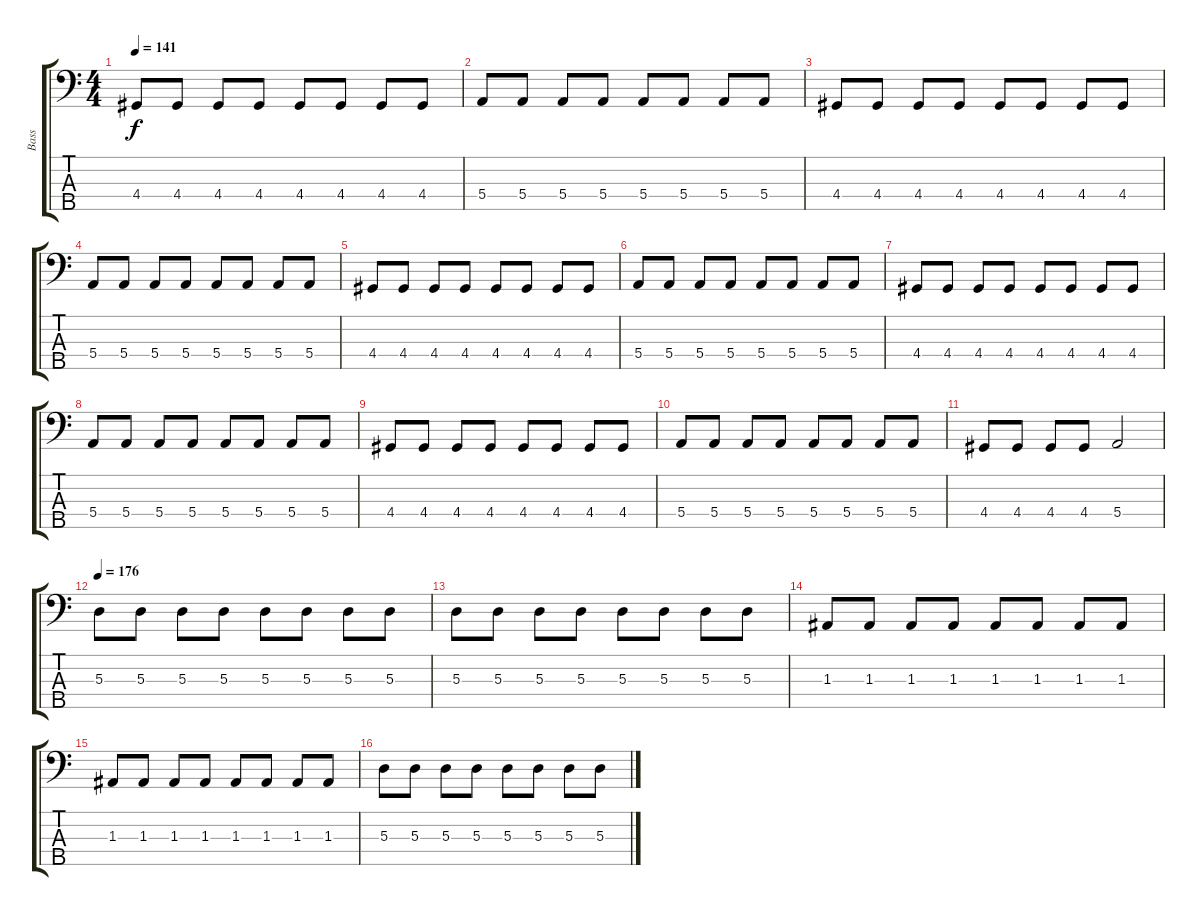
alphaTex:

\track ("Bass" "Bass") {instrument electricbassfinger}
\staff {score tabs}
\tuning (G2 D2 A1 E1 B0) {hide}
\ts (4 4)
\tempo 141
\clef f4
\ks c
4.4.8{dy f} 4.4.8 4.4.8 4.4.8 4.4.8 4.4.8 4.4.8 4.4.8 |
5.4.8 5.4.8 5.4.8 5.4.8 5.4.8 5.4.8 5.4.8 5.4.8 |
4.4.8 4.4.8 4.4.8 4.4.8 4.4.8 4.4.8 4.4.8 4.4.8 |
5.4.8 5.4.8 5.4.8 5.4.8 5.4.8 5.4.8 5.4.8 5.4.8 |
4.4.8 4.4.8 4.4.8 4.4.8 4.4.8 4.4.8 4.4.8 4.4.8 |
5.4.8 5.4.8 5.4.8 5.4.8 5.4.8 5.4.8 5.4.8 5.4.8 |
4.4.8 4.4.8 4.4.8 4.4.8 4.4.8 4.4.8 4.4.8 4.4.8 |
5.4.8 5.4.8 5.4.8 5.4.8 5.4.8 5.4.8 5.4.8 5.4.8 |
4.4.8 4.4.8 4.4.8 4.4.8 4.4.8 4.4.8 4.4.8 4.4.8 |
5.4.8 5.4.8 5.4.8 5.4.8 5.4.8 5.4.8 5.4.8 5.4.8 |
4.4.8 4.4.8 4.4.8 4.4.8 5.4.2 |
\tempo 176
5.3.8 5.3.8 5.3.8 5.3.8 5.3.8 5.3.8 5.3.8 5.3.8 |
5.3.8 5.3.8 5.3.8 5.3.8 5.3.8 5.3.8 5.3.8 5.3.8 |
1.3.8 1.3.8 1.3.8 1.3.8 1.3.8 1.3.8 1.3.8 1.3.8 |
1.3.8 1.3.8 1.3.8 1.3.8 1.3.8 1.3.8 1.3.8 1.3.8 |
5.3.8 5.3.8 5.3.8 5.3.8 5.3.8 5.3.8 5.3.8 5.3.8
